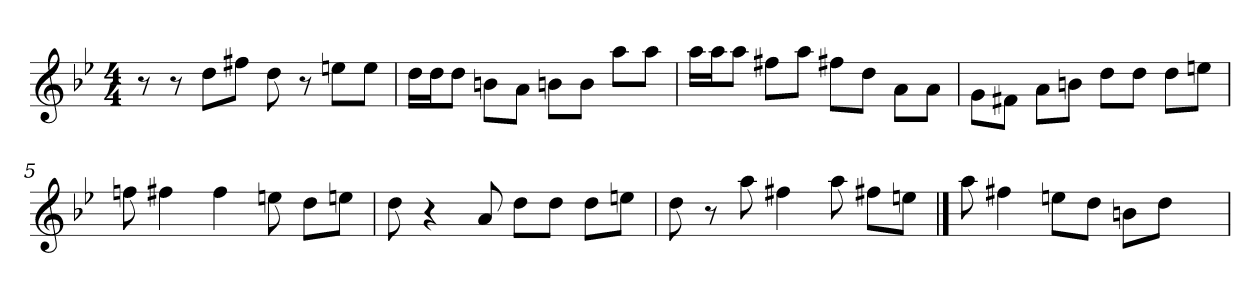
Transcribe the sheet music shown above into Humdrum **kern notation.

**kern
*part1
*staff1
*
*k[b-e-]
*B-:
*M4/4
*MM120
=1
8r
8r
8dd\L
8ff#X\J
8dd
8r
8een\L
8ee\J
=2
16dd\LL
16dd\J
8dd\J
8bn\L
8a\J
8bn\L
8b\J
8aa\L
8aa\J
=3
16aa\LL
16aa\J
8aa\J
8ff#X\L
8aa\J
8ff#X\L
8dd\J
8a\L
8a\J
=4
8g\L
8f#X\J
8a\L
8bn\J
8dd\L
8dd\J
8dd\L
8een\J
!!LO:LB:g=z
=5
8ffn
4ff#X
4ff#
8een
8dd\L
8een\J
=6
8dd
4r
8a
8dd\L
8dd\J
8dd\L
8een\J
=7
8dd
8r
8aa
4ff#X
8aa
8ff#X\L
8een\J
==8
8aa
4ff#X
8een\L
8dd\J
8bn\L
8dd\J
8ryy
=
*-
